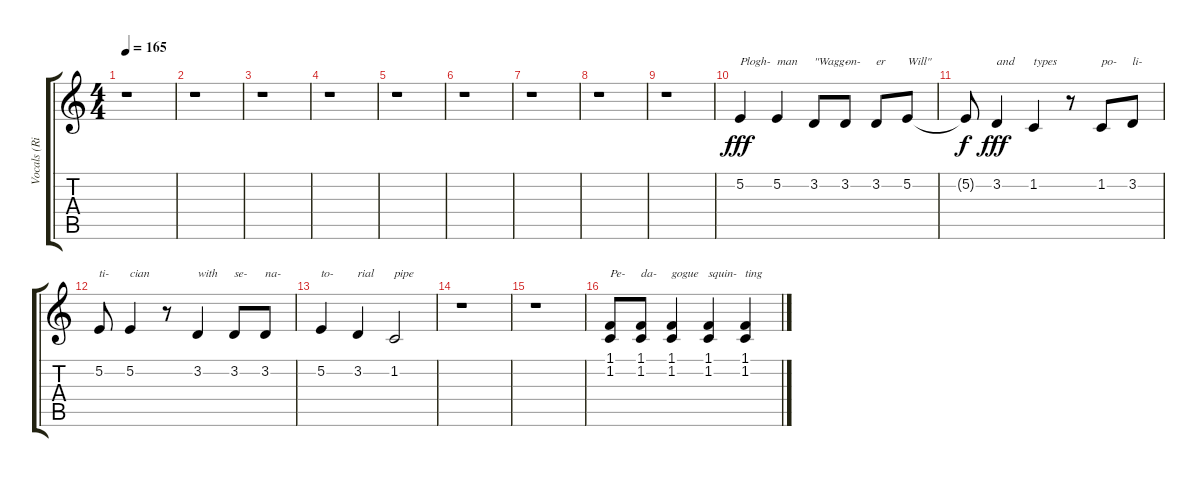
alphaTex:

\track ("Vocals (Right)" "Vocals (Ri") {instrument flute}
\staff {score tabs}
\tuning (E4 B3 G3 D3 A2 E2) {hide}
\ts (4 4)
\tempo 165
\clef g2
\ks c
r.1{dy fff} |
r.1 |
r.1 |
r.1 |
r.1 |
r.1 |
r.1 |
r.1 |
r.1 |
5.2.4{txt "Plogh-"} 5.2.4{txt "man"} 3.2.8{txt "\"Wagg-"} 3.2.8{txt "on-"} 3.2.8{txt "er"} 5.2.8{txt "Will\""} |
5.2{t}.8{dy f} 3.2.4{txt "and" dy fff} 1.2.4{txt "types"} r.8 1.2.8{txt "po-"} 3.2.8{txt "li-"} |
5.2.8{txt "ti-"} 5.2.4{txt "cian"} r.8 3.2.4{txt "with"} 3.2.8{txt "se-"} 3.2.8{txt "na-"} |
5.2.4{txt "to-"} 3.2.4{txt "rial"} 1.2.2{txt "pipe"} |
r.1 |
r.1 |
(1.1 1.2).8{txt "Pe-"} (1.1 1.2).8{txt "da-"} (1.1 1.2).4{txt "gogue"} (1.1 1.2).4{txt "squin-"} (1.1 1.2).4{txt "ting"}
